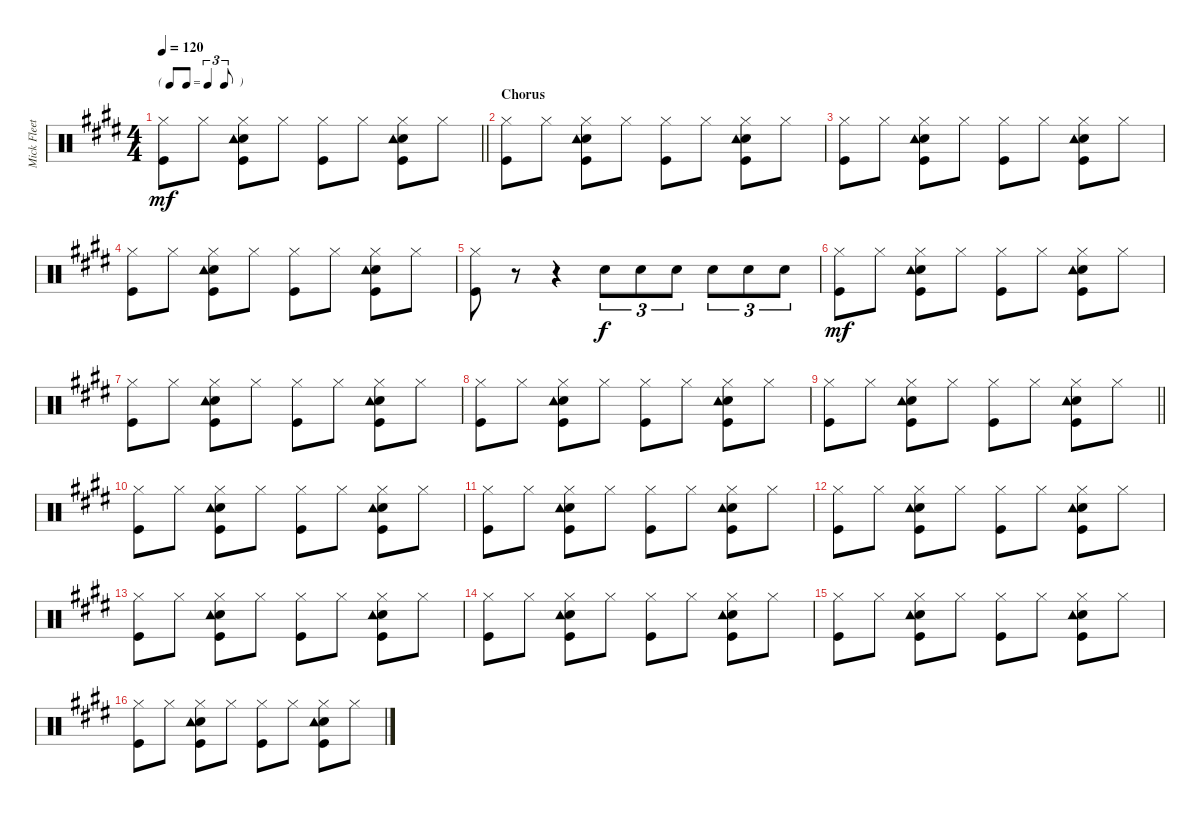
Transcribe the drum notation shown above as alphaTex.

\track ("Mick Fleetwood (Drums)" "Mick Fleet") {instrument percussion}
\staff {score}
\articulation defaults
\ts (4 4)
\tf triplet8th
\tempo 120
\clef neutral
\barLineRight lightlight
\ks e
("Kick (hit)" "Hi-Hat (closed)").8{dy mf} "Hi-Hat (closed)".8 ("Kick (hit)" "Snare (hit) 2" "Hi-Hat (closed)" "Tambourine (hit)").8 "Hi-Hat (closed)".8 ("Kick (hit)" "Hi-Hat (closed)").8 "Hi-Hat (closed)".8 ("Kick (hit)" "Snare (hit) 2" "Hi-Hat (closed)" "Tambourine (hit)").8 "Hi-Hat (closed)".8 |
\section ("" "Chorus")
("Kick (hit)" "Hi-Hat (closed)").8 "Hi-Hat (closed)".8 ("Kick (hit)" "Snare (hit) 2" "Hi-Hat (closed)" "Tambourine (hit)").8 "Hi-Hat (closed)".8 ("Kick (hit)" "Hi-Hat (closed)").8 "Hi-Hat (closed)".8 ("Kick (hit)" "Snare (hit) 2" "Hi-Hat (closed)" "Tambourine (hit)").8 "Hi-Hat (closed)".8 |
("Kick (hit)" "Hi-Hat (closed)").8 "Hi-Hat (closed)".8 ("Kick (hit)" "Snare (hit) 2" "Hi-Hat (closed)" "Tambourine (hit)").8 "Hi-Hat (closed)".8 ("Kick (hit)" "Hi-Hat (closed)").8 "Hi-Hat (closed)".8 ("Kick (hit)" "Snare (hit) 2" "Hi-Hat (closed)" "Tambourine (hit)").8 "Hi-Hat (closed)".8 |
("Kick (hit)" "Hi-Hat (closed)").8 "Hi-Hat (closed)".8 ("Kick (hit)" "Snare (hit) 2" "Hi-Hat (closed)" "Tambourine (hit)").8 "Hi-Hat (closed)".8 ("Kick (hit)" "Hi-Hat (closed)").8 "Hi-Hat (closed)".8 ("Kick (hit)" "Snare (hit) 2" "Hi-Hat (closed)" "Tambourine (hit)").8 "Hi-Hat (closed)".8 |
("Kick (hit)" "Hi-Hat (closed)").8 r.8 r.4 "Snare (hit) 2".8{tu (3 2) dy f} "Snare (hit) 2".8{tu (3 2)} "Snare (hit) 2".8{tu (3 2)} "Snare (hit) 2".8{tu (3 2)} "Snare (hit) 2".8{tu (3 2)} "Snare (hit) 2".8{tu (3 2)} |
("Kick (hit)" "Hi-Hat (closed)").8{dy mf} "Hi-Hat (closed)".8 ("Kick (hit)" "Snare (hit) 2" "Hi-Hat (closed)" "Tambourine (hit)").8 "Hi-Hat (closed)".8 ("Kick (hit)" "Hi-Hat (closed)").8 "Hi-Hat (closed)".8 ("Kick (hit)" "Snare (hit) 2" "Hi-Hat (closed)" "Tambourine (hit)").8 "Hi-Hat (closed)".8 |
("Kick (hit)" "Hi-Hat (closed)").8 "Hi-Hat (closed)".8 ("Kick (hit)" "Snare (hit) 2" "Hi-Hat (closed)" "Tambourine (hit)").8 "Hi-Hat (closed)".8 ("Kick (hit)" "Hi-Hat (closed)").8 "Hi-Hat (closed)".8 ("Kick (hit)" "Snare (hit) 2" "Hi-Hat (closed)" "Tambourine (hit)").8 "Hi-Hat (closed)".8 |
("Kick (hit)" "Hi-Hat (closed)").8 "Hi-Hat (closed)".8 ("Kick (hit)" "Snare (hit) 2" "Hi-Hat (closed)" "Tambourine (hit)").8 "Hi-Hat (closed)".8 ("Kick (hit)" "Hi-Hat (closed)").8 "Hi-Hat (closed)".8 ("Kick (hit)" "Snare (hit) 2" "Hi-Hat (closed)" "Tambourine (hit)").8 "Hi-Hat (closed)".8 |
\barLineRight lightlight
("Kick (hit)" "Hi-Hat (closed)").8 "Hi-Hat (closed)".8 ("Kick (hit)" "Snare (hit) 2" "Hi-Hat (closed)" "Tambourine (hit)").8 "Hi-Hat (closed)".8 ("Kick (hit)" "Hi-Hat (closed)").8 "Hi-Hat (closed)".8 ("Kick (hit)" "Snare (hit) 2" "Hi-Hat (closed)" "Tambourine (hit)").8 "Hi-Hat (closed)".8 |
("Kick (hit)" "Hi-Hat (closed)").8 "Hi-Hat (closed)".8 ("Kick (hit)" "Snare (hit) 2" "Hi-Hat (closed)" "Tambourine (hit)").8 "Hi-Hat (closed)".8 ("Kick (hit)" "Hi-Hat (closed)").8 "Hi-Hat (closed)".8 ("Kick (hit)" "Snare (hit) 2" "Hi-Hat (closed)" "Tambourine (hit)").8 "Hi-Hat (closed)".8 |
("Kick (hit)" "Hi-Hat (closed)").8 "Hi-Hat (closed)".8 ("Kick (hit)" "Snare (hit) 2" "Hi-Hat (closed)" "Tambourine (hit)").8 "Hi-Hat (closed)".8 ("Kick (hit)" "Hi-Hat (closed)").8 "Hi-Hat (closed)".8 ("Kick (hit)" "Snare (hit) 2" "Hi-Hat (closed)" "Tambourine (hit)").8 "Hi-Hat (closed)".8 |
("Kick (hit)" "Hi-Hat (closed)").8 "Hi-Hat (closed)".8 ("Kick (hit)" "Snare (hit) 2" "Hi-Hat (closed)" "Tambourine (hit)").8 "Hi-Hat (closed)".8 ("Kick (hit)" "Hi-Hat (closed)").8 "Hi-Hat (closed)".8 ("Kick (hit)" "Snare (hit) 2" "Hi-Hat (closed)" "Tambourine (hit)").8 "Hi-Hat (closed)".8 |
("Kick (hit)" "Hi-Hat (closed)").8 "Hi-Hat (closed)".8 ("Kick (hit)" "Snare (hit) 2" "Hi-Hat (closed)" "Tambourine (hit)").8 "Hi-Hat (closed)".8 ("Kick (hit)" "Hi-Hat (closed)").8 "Hi-Hat (closed)".8 ("Kick (hit)" "Snare (hit) 2" "Hi-Hat (closed)" "Tambourine (hit)").8 "Hi-Hat (closed)".8 |
("Kick (hit)" "Hi-Hat (closed)").8 "Hi-Hat (closed)".8 ("Kick (hit)" "Snare (hit) 2" "Hi-Hat (closed)" "Tambourine (hit)").8 "Hi-Hat (closed)".8 ("Kick (hit)" "Hi-Hat (closed)").8 "Hi-Hat (closed)".8 ("Kick (hit)" "Snare (hit) 2" "Hi-Hat (closed)" "Tambourine (hit)").8 "Hi-Hat (closed)".8 |
("Kick (hit)" "Hi-Hat (closed)").8 "Hi-Hat (closed)".8 ("Kick (hit)" "Snare (hit) 2" "Hi-Hat (closed)" "Tambourine (hit)").8 "Hi-Hat (closed)".8 ("Kick (hit)" "Hi-Hat (closed)").8 "Hi-Hat (closed)".8 ("Kick (hit)" "Snare (hit) 2" "Hi-Hat (closed)" "Tambourine (hit)").8 "Hi-Hat (closed)".8 |
("Kick (hit)" "Hi-Hat (closed)").8 "Hi-Hat (closed)".8 ("Kick (hit)" "Snare (hit) 2" "Hi-Hat (closed)" "Tambourine (hit)").8 "Hi-Hat (closed)".8 ("Kick (hit)" "Hi-Hat (closed)").8 "Hi-Hat (closed)".8 ("Kick (hit)" "Snare (hit) 2" "Hi-Hat (closed)" "Tambourine (hit)").8 "Hi-Hat (closed)".8
